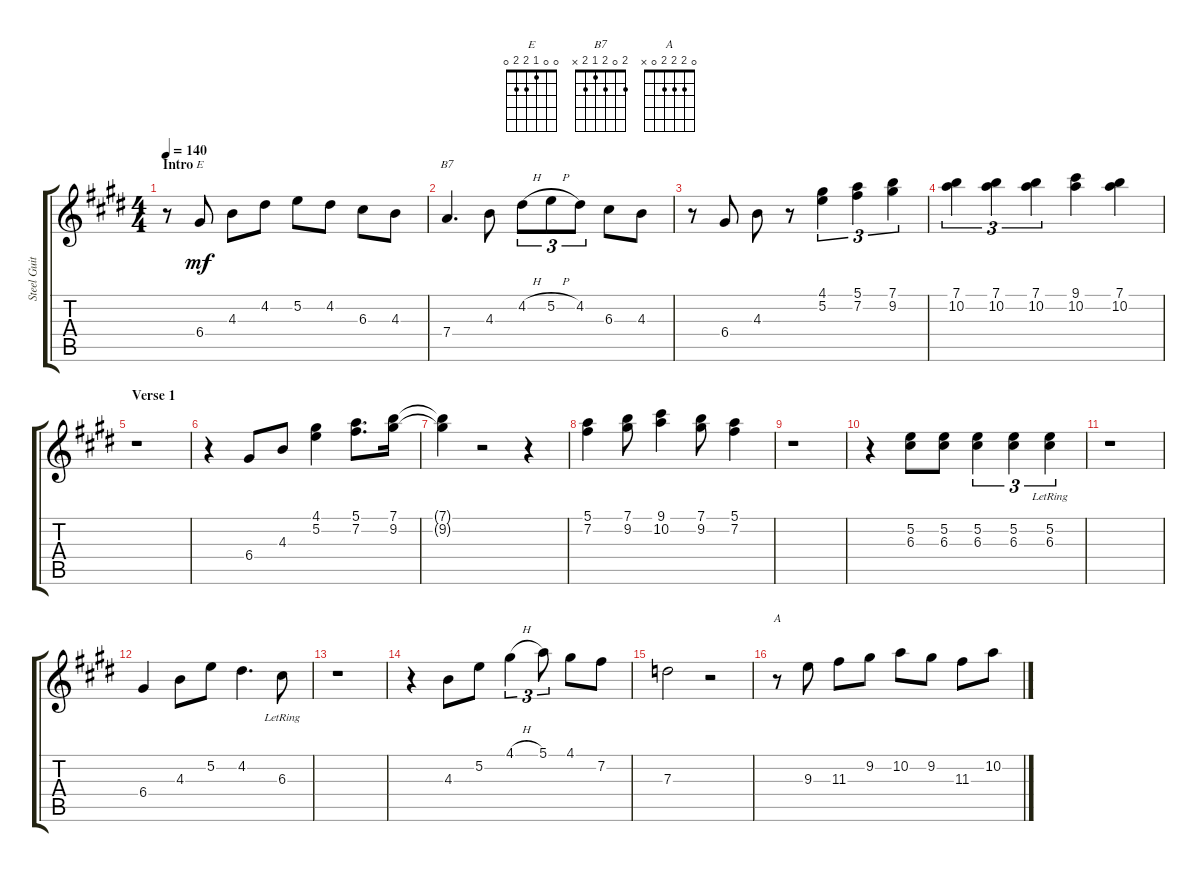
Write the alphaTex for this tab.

\track ("Steel Guitar" "Steel Guit") {instrument acousticguitarsteel}
\staff {score tabs}
\tuning (E4 B3 G3 D3 A2 E2) {hide}
\chord ("E" 0 0 1 2 2 0)
\chord ("B7" 2 0 2 1 2 x)
\chord ("A" 0 2 2 2 0 x)
\ts (4 4)
\section ("" "Intro")
\tempo 140
\clef g2
\ks e
r.8{dy mf instrument acousticguitarsteel} 6.4.8{ch "E"} 4.3.8 4.2.8 5.2.8 4.2.8 6.3.8 4.3.8 |
7.4.4{d ch "B7"} 4.3.8 4.2{h}.8{tu (3 2)} 5.2{h}.8{tu (3 2)} 4.2.8{tu (3 2)} 6.3.8 4.3.8 |
r.8 6.4.8 4.3.8 r.8 (4.1 5.2).4{tu (3 2)} (5.1 7.2).4{tu (3 2)} (7.1 9.2).4{tu (3 2)} |
(7.1 10.2).4{tu (3 2)} (7.1 10.2).4{tu (3 2)} (7.1 10.2).4{tu (3 2)} (9.1 10.2).4 (7.1 10.2).4 |
\section ("" "Verse 1")
r.1 |
r.4 6.4.8 4.3.8 (4.1 5.2).4 (5.1 7.2).8{d} (7.1 9.2).16 |
(7.1{t} 9.2{t}).4 r.2 r.4 |
(5.1 7.2).4 (7.1 9.2).8 (9.1 10.2).4 (7.1 9.2).8 (5.1 7.2).4 |
r.1 |
r.4 (5.2 6.3).8 (5.2 6.3).8 (5.2 6.3).4{tu (3 2)} (5.2 6.3).4{tu (3 2)} (5.2{lr} 6.3).4{tu (3 2)} |
r.1 |
6.4.4 4.3.8 5.2.8 4.2.4{d} 6.3{lr}.8 |
r.1 |
r.4 4.3.8 5.2.8 4.1{h}.4{tu (3 2)} 5.1.8{tu (3 2)} 4.1.8 7.2.8 |
7.3.2 r.2 |
r.8{ch "A"} 9.3.8 11.3.8 9.2.8 10.2.8 9.2.8 11.3.8 10.2.8
